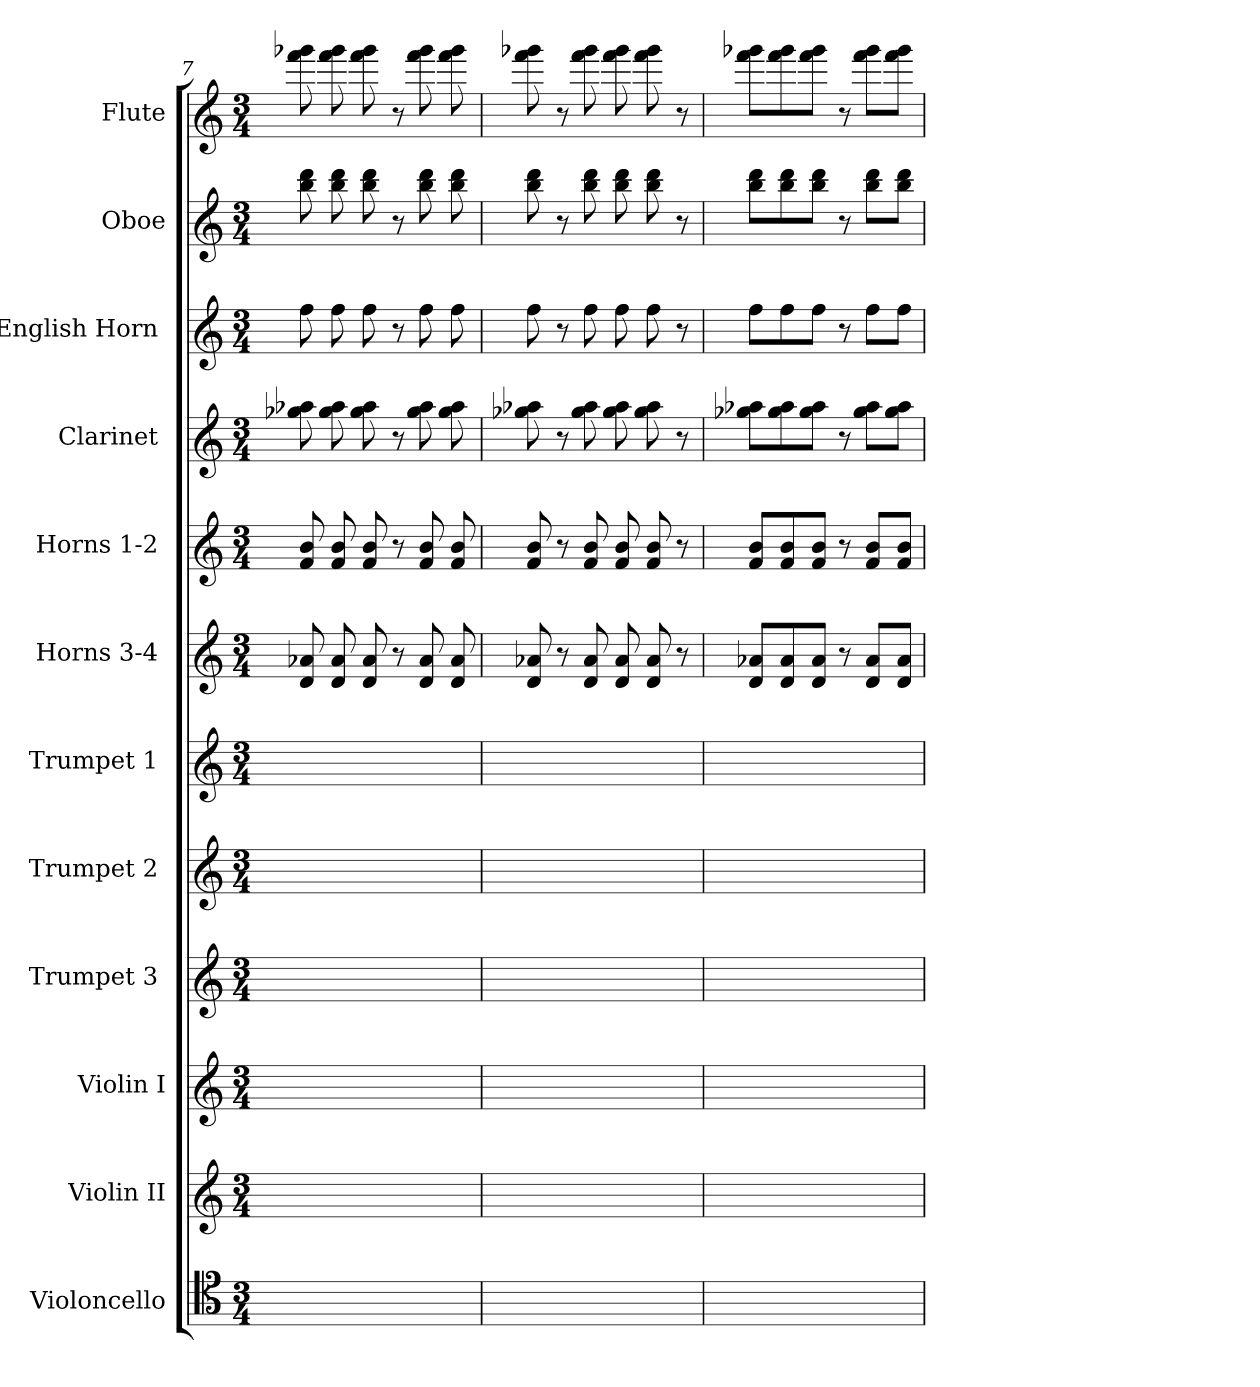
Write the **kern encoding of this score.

**kern	**kern	**kern	**kern	**kern	**kern	**kern	**kern	**kern	**kern	**kern	**kern
*part12	*part11	*part10	*part9	*part8	*part7	*part6	*part5	*part4	*part3	*part2	*part1
*staff12	*staff11	*staff10	*staff9	*staff8	*staff7	*staff6	*staff5	*staff4	*staff3	*staff2	*staff1
*I"Violoncello	*I"Violin II	*I"Violin I	*I"Trumpet 3 [C]	*I"Trumpet 2 [C]	*I"Trumpet 1 [C]	*I"Horns 3-4 [C]	*I"Horns 1-2 [C]	*I"Clarinet [C]	*I"English Horn [C]	*I"Oboe	*I"Flute
*I'Vc.	*I'Vln. II	*I'Vln. I	*I'Tpt.	*I'Tpt.	*I'Tpt.	*I'Hn.	*I'Hn.	*I'Cl.	*I'E.H.	*I'Ob.	*I'Fl.
*clefC4	*clefG2	*clefG2	*clefG2	*clefG2	*clefG2	*clefG2	*clefG2	*clefG2	*clefG2	*clefG2	*clefG2
*k[]	*k[]	*k[]	*k[]	*k[]	*k[]	*k[]	*k[]	*k[]	*k[]	*k[]	*k[]
*M3/4	*M3/4	*M3/4	*M3/4	*M3/4	*M3/4	*M3/4	*M3/4	*M3/4	*M3/4	*M3/4	*M3/4
=7	=7	=7	=7	=7	=7	=7	=7	=7	=7	=7	=7
8ryy	2ryy	2ryy	8ryy	8ryy	8ryy	8d 8a-X	8f 8b	8gg-X 8aa-X	8ff	8bb 8ddd	8fff 8ggg-X
8ryy	.	.	8ryy	8ryy	8ryy	8d 8a-	8f 8b	8gg- 8aa-	8ff	8bb 8ddd	8fff 8ggg-
4ryy	.	.	4ryy	4ryy	4ryy	8d 8a-	8f 8b	8gg- 8aa-	8ff	8bb 8ddd	8fff 8ggg-
.	.	.	.	.	.	8r	8r	8r	8r	8r	8r
4ryy	4ryy	4ryy	8ryy	8ryy	8ryy	8d 8a-	8f 8b	8gg- 8aa-	8ff	8bb 8ddd	8fff 8ggg-
.	.	.	8ryy	8ryy	8ryy	8d 8a-	8f 8b	8gg- 8aa-	8ff	8bb 8ddd	8fff 8ggg-
=8	=8	=8	=8	=8	=8	=8	=8	=8	=8	=8	=8
2ryy	8ryy	8ryy	4ryy	4ryy	4ryy	8d 8a-X	8f 8b	8gg-X 8aa-X	8ff	8bb 8ddd	8fff 8ggg-X
.	8ryy	8ryy	.	.	.	8r	8r	8r	8r	8r	8r
.	4ryy	4ryy	8ryy	8ryy	8ryy	8d 8a-	8f 8b	8gg- 8aa-	8ff	8bb 8ddd	8fff 8ggg-
.	.	.	8ryy	8ryy	8ryy	8d 8a-	8f 8b	8gg- 8aa-	8ff	8bb 8ddd	8fff 8ggg-
4ryy	4ryy	4ryy	4ryy	4ryy	4ryy	8d 8a-	8f 8b	8gg- 8aa-	8ff	8bb 8ddd	8fff 8ggg-
.	.	.	.	.	.	8r	8r	8r	8r	8r	8r
=9	=9	=9	=9	=9	=9	=9	=9	=9	=9	=9	=9
8ryy	4ryy	4ryy	8ryy	8ryy	8ryy	8d 8a-XL	8f 8bL	8gg-X 8aa-XL	8ffL	8bb 8dddL	8fff 8ggg-XL
8ryy	.	.	8ryy	8ryy	8ryy	8d 8a-	8f 8b	8gg- 8aa-	8ff	8bb 8ddd	8fff 8ggg-
4ryy	2ryy	2ryy	4ryy	4ryy	4ryy	8d 8a-J	8f 8bJ	8gg- 8aa-J	8ffJ	8bb 8dddJ	8fff 8ggg-J
.	.	.	.	.	.	8r	8r	8r	8r	8r	8r
4ryy	.	.	8ryy	8ryy	8ryy	8d 8a-L	8f 8bL	8gg- 8aa-L	8ffL	8bb 8dddL	8fff 8ggg-L
.	.	.	8ryy	8ryy	8ryy	8d 8a-J	8f 8bJ	8gg- 8aa-J	8ffJ	8bb 8dddJ	8fff 8ggg-J
=	=	=	=	=	=	=	=	=	=	=	=
*-	*-	*-	*-	*-	*-	*-	*-	*-	*-	*-	*-
